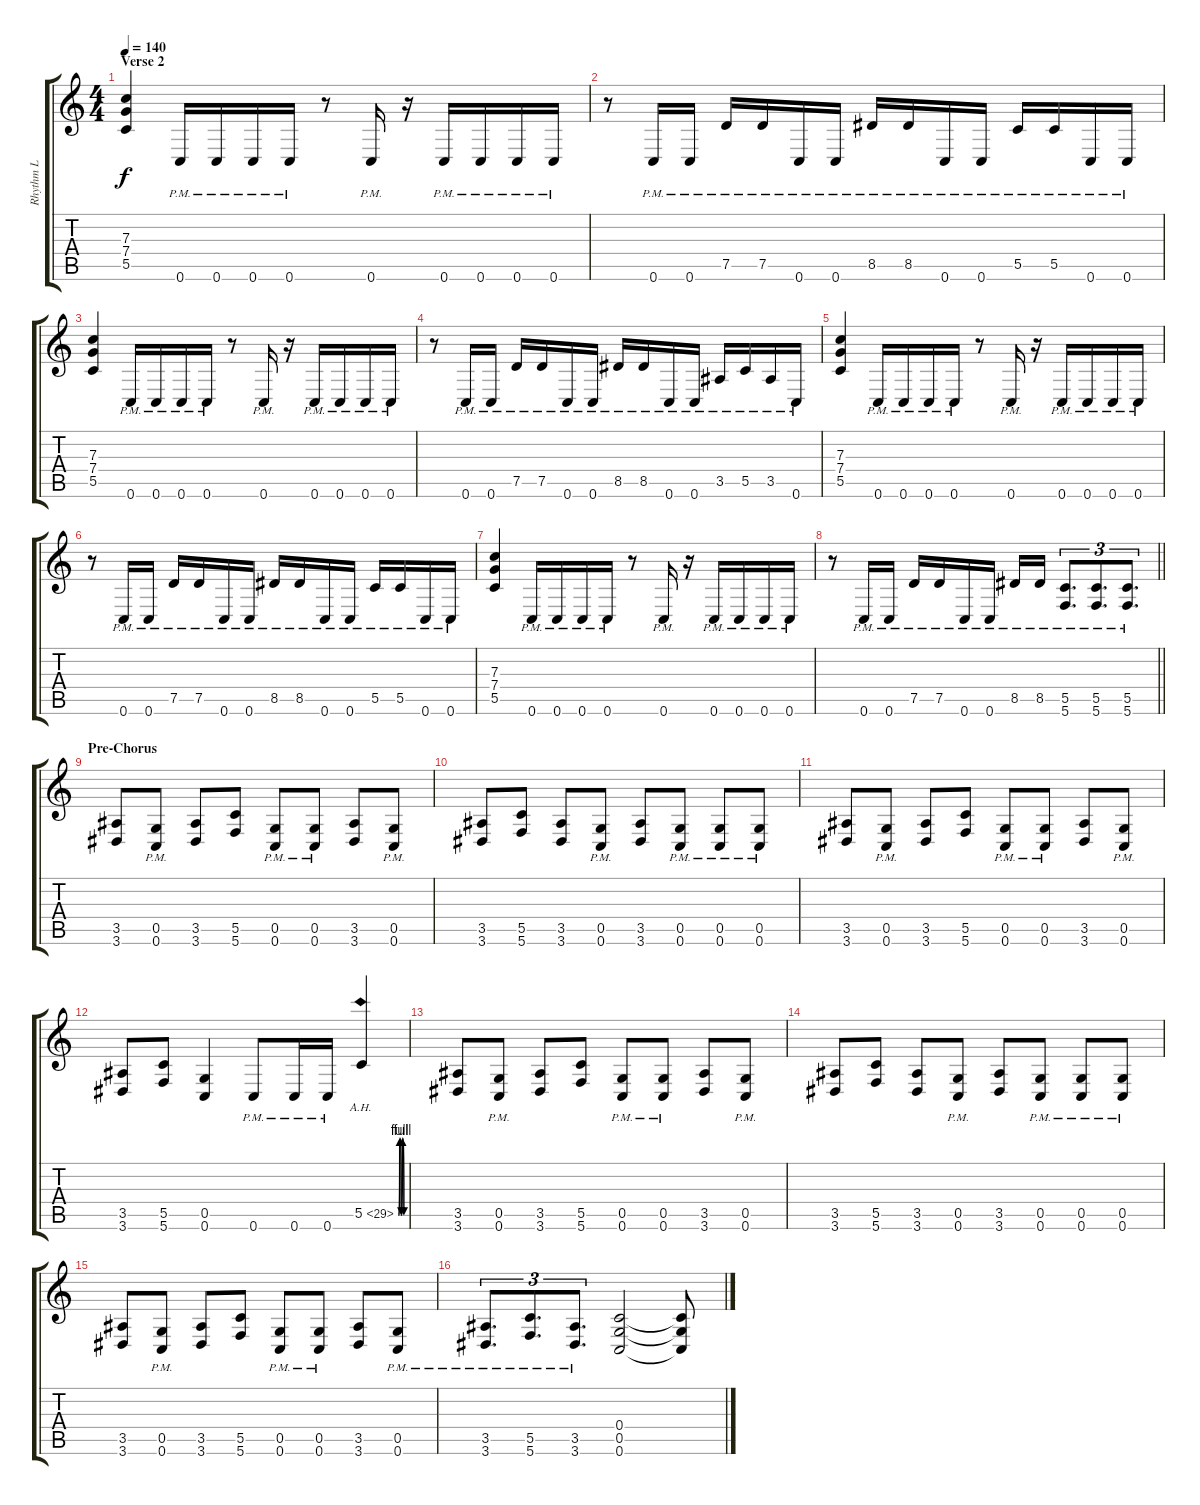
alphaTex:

\track ("Rhythm L" "Rhythm L") {instrument distortionguitar}
\staff {score tabs}
\tuning (D4 A3 F3 C3 G2 C2) {hide}
\ts (4 4)
\section ("" "Verse 2")
\tempo 140
\clef g2
\ks c
(7.3 7.4 5.5).4{dy f} 0.6{pm}.16 0.6{pm}.16 0.6{pm}.16 0.6{pm}.16 r.8 0.6{pm}.16 r.16 0.6{pm}.16 0.6{pm}.16 0.6{pm}.16 0.6{pm}.16 |
r.8 0.6{pm}.16 0.6{pm}.16 7.5{pm}.16 7.5{pm}.16 0.6{pm}.16 0.6{pm}.16 8.5{pm}.16 8.5{pm}.16 0.6{pm}.16 0.6{pm}.16 5.5{pm}.16 5.5{pm}.16 0.6{pm}.16 0.6{pm}.16 |
(7.3 7.4 5.5).4 0.6{pm}.16 0.6{pm}.16 0.6{pm}.16 0.6{pm}.16 r.8 0.6{pm}.16 r.16 0.6{pm}.16 0.6{pm}.16 0.6{pm}.16 0.6{pm}.16 |
r.8 0.6{pm}.16 0.6{pm}.16 7.5{pm}.16 7.5{pm}.16 0.6{pm}.16 0.6{pm}.16 8.5{pm}.16 8.5{pm}.16 0.6{pm}.16 0.6{pm}.16 3.5{pm}.16 5.5{pm}.16 3.5{pm}.16 0.6{pm}.16 |
(7.3 7.4 5.5).4 0.6{pm}.16 0.6{pm}.16 0.6{pm}.16 0.6{pm}.16 r.8 0.6{pm}.16 r.16 0.6{pm}.16 0.6{pm}.16 0.6{pm}.16 0.6{pm}.16 |
r.8 0.6{pm}.16 0.6{pm}.16 7.5{pm}.16 7.5{pm}.16 0.6{pm}.16 0.6{pm}.16 8.5{pm}.16 8.5{pm}.16 0.6{pm}.16 0.6{pm}.16 5.5{pm}.16 5.5{pm}.16 0.6{pm}.16 0.6{pm}.16 |
(7.3 7.4 5.5).4 0.6{pm}.16 0.6{pm}.16 0.6{pm}.16 0.6{pm}.16 r.8 0.6{pm}.16 r.16 0.6{pm}.16 0.6{pm}.16 0.6{pm}.16 0.6{pm}.16 |
\barLineRight lightlight
r.8 0.6{pm}.16 0.6{pm}.16 7.5{pm}.16 7.5{pm}.16 0.6{pm}.16 0.6{pm}.16 8.5{pm}.16 8.5{pm}.16 (5.5{pm} 5.6{pm}).8{d tu (3 2)} (5.5{pm} 5.6{pm}).8{d tu (3 2)} (5.5{pm} 5.6{pm}).8{d tu (3 2)} |
\section ("" "Pre-Chorus")
(3.5 3.6).8 (0.5{pm} 0.6{pm}).8 (3.5 3.6).8 (5.5 5.6).8 (0.5{pm} 0.6{pm}).8 (0.5{pm} 0.6{pm}).8 (3.5 3.6).8 (0.5{pm} 0.6{pm}).8 |
(3.5 3.6).8 (5.5 5.6).8 (3.5 3.6).8 (0.5{pm} 0.6{pm}).8 (3.5 3.6).8 (0.5{pm} 0.6{pm}).8 (0.5{pm} 0.6{pm}).8 (0.5{pm} 0.6{pm}).8 |
(3.5 3.6).8 (0.5{pm} 0.6{pm}).8 (3.5 3.6).8 (5.5 5.6).8 (0.5{pm} 0.6{pm}).8 (0.5{pm} 0.6{pm}).8 (3.5 3.6).8 (0.5{pm} 0.6{pm}).8 |
(3.5 3.6).8 (5.5 5.6).8 (0.5 0.6).4 0.6{pm}.8 0.6{pm}.16 0.6{pm}.16 5.5{be (custom 0 0 10 4 23 0 34 4 47 0 60 0) ah 24}.4 |
(3.5 3.6).8 (0.5{pm} 0.6{pm}).8 (3.5 3.6).8 (5.5 5.6).8 (0.5{pm} 0.6{pm}).8 (0.5{pm} 0.6{pm}).8 (3.5 3.6).8 (0.5{pm} 0.6{pm}).8 |
(3.5 3.6).8 (5.5 5.6).8 (3.5 3.6).8 (0.5{pm} 0.6{pm}).8 (3.5 3.6).8 (0.5{pm} 0.6{pm}).8 (0.5{pm} 0.6{pm}).8 (0.5{pm} 0.6{pm}).8 |
(3.5 3.6).8 (0.5{pm} 0.6{pm}).8 (3.5 3.6).8 (5.5 5.6).8 (0.5{pm} 0.6{pm}).8 (0.5{pm} 0.6{pm}).8 (3.5 3.6).8 (0.5{pm} 0.6{pm}).8 |
(3.5{pm} 3.6{pm}).8{d tu (3 2)} (5.5{pm} 5.6{pm}).8{d tu (3 2)} (3.5{pm} 3.6{pm}).8{d tu (3 2)} (0.4 0.5 0.6).2 (0.4{t} 0.5{t} 0.6{t}).8
